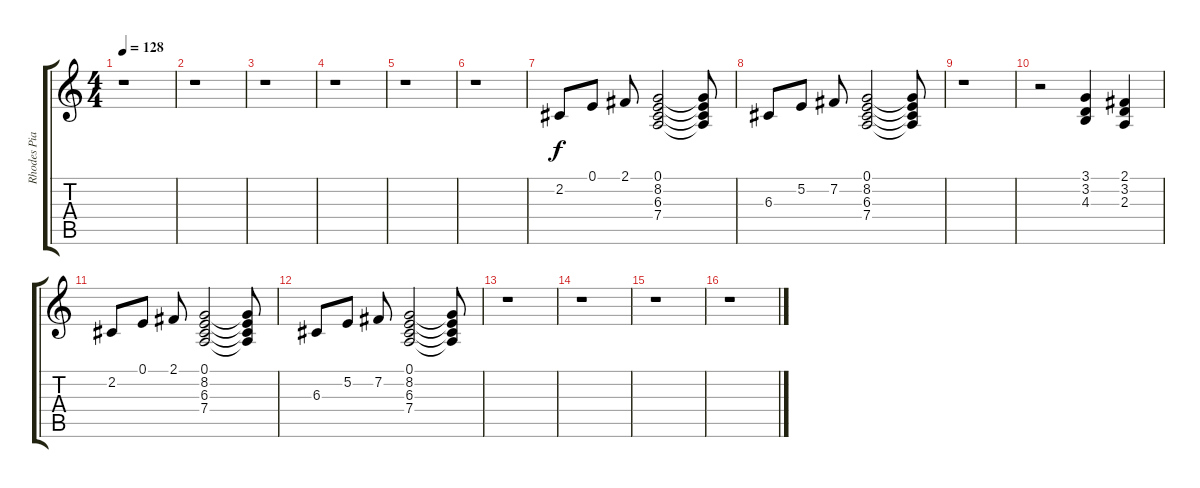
\track ("Rhodes Piano" "Rhodes Pia") {instrument electricpiano1}
\staff {score tabs}
\tuning (E4 B3 G3 D3 A2 E2) {hide}
\ts (4 4)
\tempo 128
\clef g2
\ks c
r.1{dy f} |
r.1 |
r.1 |
r.1 |
r.1 |
r.1 |
2.2.8 0.1.8 2.1.8 (0.1 8.2 6.3 7.4).2 (0.1{t} 8.2{t} 6.3{t} 7.4{t}).8 |
6.3.8 5.2.8 7.2.8 (0.1 8.2 6.3 7.4).2 (0.1{t} 8.2{t} 6.3{t} 7.4{t}).8 |
r.1 |
r.2 (3.1 3.2 4.3).4 (2.1 3.2 2.3).4 |
2.2.8 0.1.8 2.1.8 (0.1 8.2 6.3 7.4).2 (0.1{t} 8.2{t} 6.3{t} 7.4{t}).8 |
6.3.8 5.2.8 7.2.8 (0.1 8.2 6.3 7.4).2 (0.1{t} 8.2{t} 6.3{t} 7.4{t}).8 |
r.1 |
r.1 |
r.1 |
r.1
